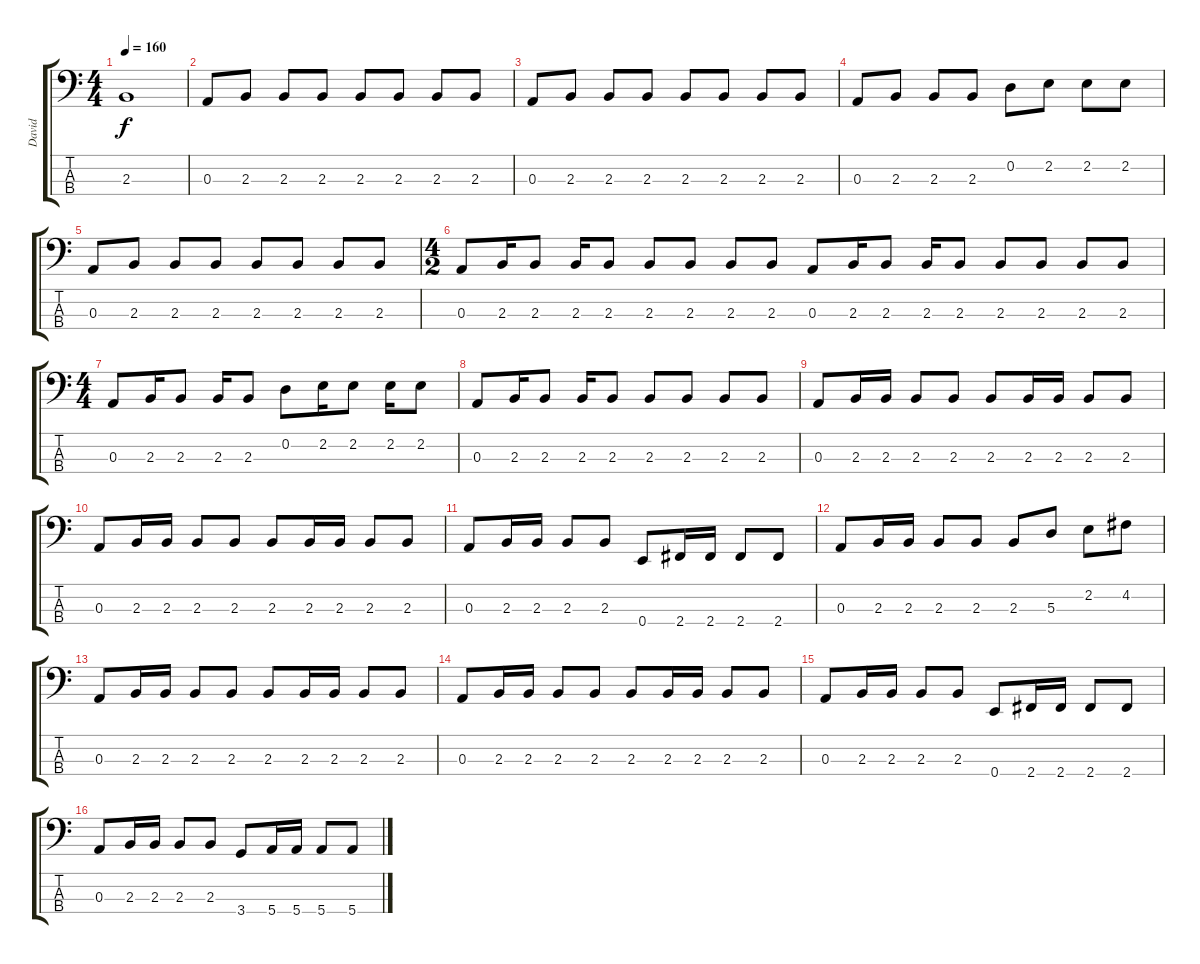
\track ("David" "David") {instrument electricbasspick}
\staff {score tabs}
\tuning (G2 D2 A1 E1) {hide}
\ts (4 4)
\tempo 160
\clef f4
\ks c
2.3.1{dy f} |
0.3.8 2.3.8 2.3.8 2.3.8 2.3.8 2.3.8 2.3.8 2.3.8 |
0.3.8 2.3.8 2.3.8 2.3.8 2.3.8 2.3.8 2.3.8 2.3.8 |
0.3.8 2.3.8 2.3.8 2.3.8 0.2.8 2.2.8 2.2.8 2.2.8 |
0.3.8 2.3.8 2.3.8 2.3.8 2.3.8 2.3.8 2.3.8 2.3.8 |
\ts (4 2)
0.3.8 2.3.16 2.3.8 2.3.16 2.3.8 2.3.8 2.3.8 2.3.8 2.3.8 0.3.8 2.3.16 2.3.8 2.3.16 2.3.8 2.3.8 2.3.8 2.3.8 2.3.8 |
\ts (4 4)
0.3.8 2.3.16 2.3.8 2.3.16 2.3.8 0.2.8 2.2.16 2.2.8 2.2.16 2.2.8 |
0.3.8 2.3.16 2.3.8 2.3.16 2.3.8 2.3.8 2.3.8 2.3.8 2.3.8 |
0.3.8 2.3.16 2.3.16 2.3.8 2.3.8 2.3.8 2.3.16 2.3.16 2.3.8 2.3.8 |
0.3.8 2.3.16 2.3.16 2.3.8 2.3.8 2.3.8 2.3.16 2.3.16 2.3.8 2.3.8 |
0.3.8 2.3.16 2.3.16 2.3.8 2.3.8 0.4.8 2.4.16 2.4.16 2.4.8 2.4.8 |
0.3.8 2.3.16 2.3.16 2.3.8 2.3.8 2.3.8 5.3.8 2.2.8 4.2.8 |
0.3.8 2.3.16 2.3.16 2.3.8 2.3.8 2.3.8 2.3.16 2.3.16 2.3.8 2.3.8 |
0.3.8 2.3.16 2.3.16 2.3.8 2.3.8 2.3.8 2.3.16 2.3.16 2.3.8 2.3.8 |
0.3.8 2.3.16 2.3.16 2.3.8 2.3.8 0.4.8 2.4.16 2.4.16 2.4.8 2.4.8 |
0.3.8 2.3.16 2.3.16 2.3.8 2.3.8 3.4.8 5.4.16 5.4.16 5.4.8 5.4.8
